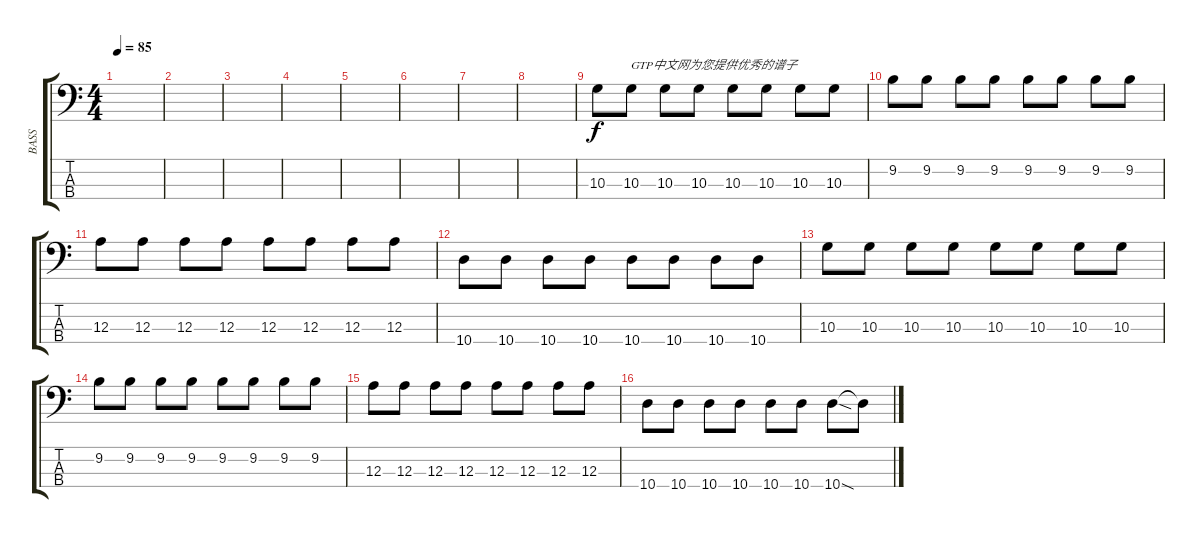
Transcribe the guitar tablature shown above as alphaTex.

\track ("BASS" "BASS") {instrument electricbassfinger}
\staff {score tabs}
\tuning (G2 D2 A1 E1) {hide}
\ts (4 4)
\tempo 85
\clef f4
\ks c
|
|
|
|
|
|
|
|
10.3.8 10.3.8{txt "GTP中文网为您提供优秀的谱子"} 10.3.8 10.3.8 10.3.8 10.3.8 10.3.8 10.3.8 |
9.2.8 9.2.8 9.2.8 9.2.8 9.2.8 9.2.8 9.2.8 9.2.8 |
12.3.8 12.3.8 12.3.8 12.3.8 12.3.8 12.3.8 12.3.8 12.3.8 |
10.4.8 10.4.8 10.4.8 10.4.8 10.4.8 10.4.8 10.4.8 10.4.8 |
10.3.8 10.3.8 10.3.8 10.3.8 10.3.8 10.3.8 10.3.8 10.3.8 |
9.2.8 9.2.8 9.2.8 9.2.8 9.2.8 9.2.8 9.2.8 9.2.8 |
12.3.8 12.3.8 12.3.8 12.3.8 12.3.8 12.3.8 12.3.8 12.3.8 |
10.4.8 10.4.8 10.4.8 10.4.8 10.4.8 10.4.8 10.4{sod}.8 10.4{t}.8
